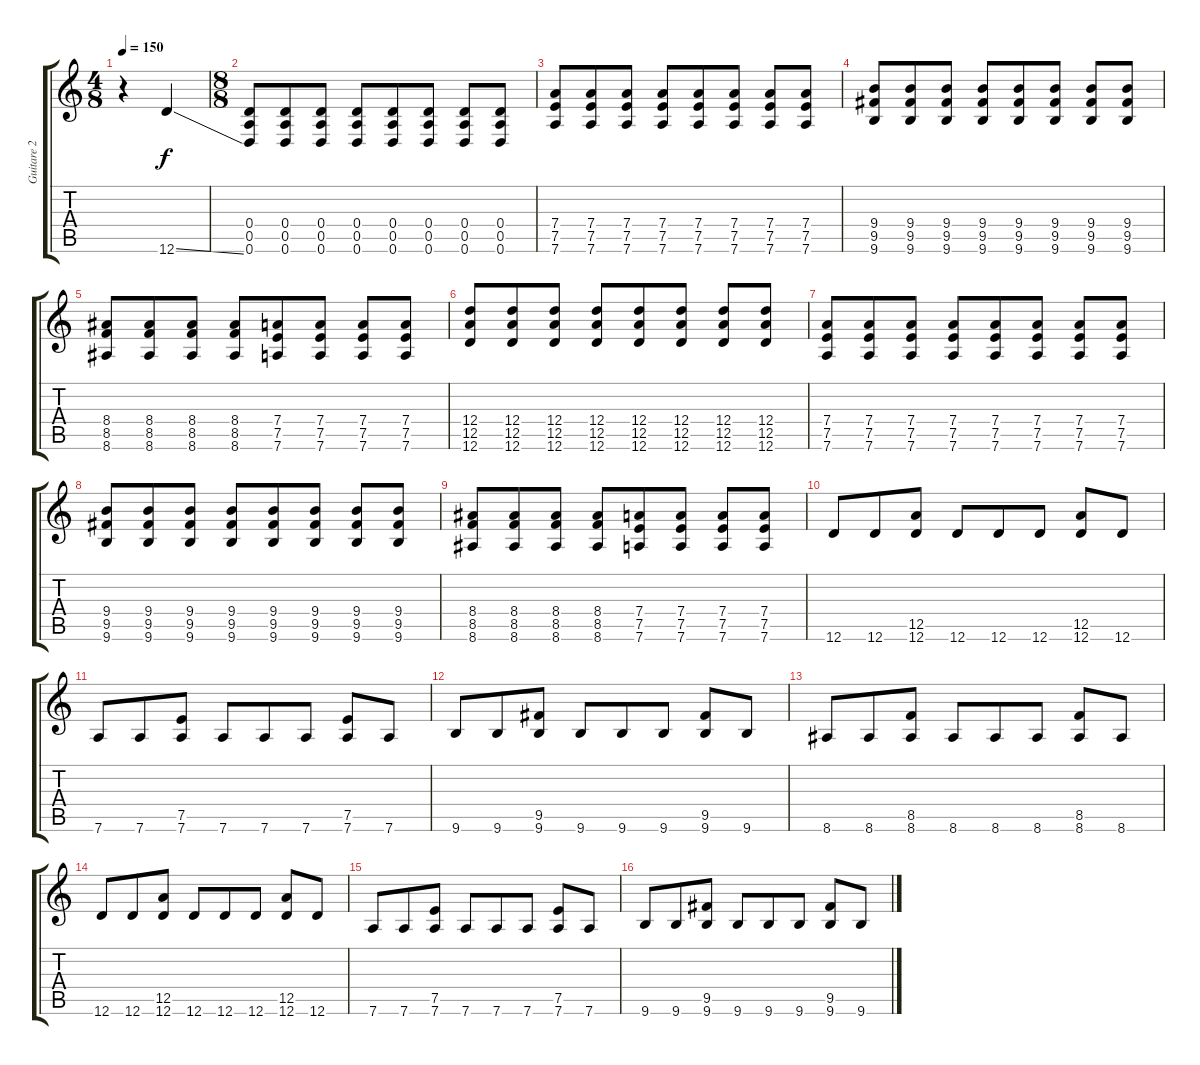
\track ("Guitare 2" "Guitare 2") {instrument distortionguitar}
\staff {score tabs}
\tuning (E4 B3 G3 D3 A2 D2) {hide}
\ts (4 8)
\tempo 150
\clef g2
\ks c
r.4{dy f instrument distortionguitar} 12.6{ss}.4 |
\ts (8 8)
(0.4 0.5 0.6).8 (0.4 0.5 0.6).8 (0.4 0.5 0.6).8 (0.4 0.5 0.6).8 (0.4 0.5 0.6).8 (0.4 0.5 0.6).8 (0.4 0.5 0.6).8 (0.4 0.5 0.6).8 |
(7.4 7.5 7.6).8 (7.4 7.5 7.6).8 (7.4 7.5 7.6).8 (7.4 7.5 7.6).8 (7.4 7.5 7.6).8 (7.4 7.5 7.6).8 (7.4 7.5 7.6).8 (7.4 7.5 7.6).8 |
(9.4 9.5 9.6).8 (9.4 9.5 9.6).8 (9.4 9.5 9.6).8 (9.4 9.5 9.6).8 (9.4 9.5 9.6).8 (9.4 9.5 9.6).8 (9.4 9.5 9.6).8 (9.4 9.5 9.6).8 |
(8.4 8.5 8.6).8 (8.4 8.5 8.6).8 (8.4 8.5 8.6).8 (8.4 8.5 8.6).8 (7.4 7.5 7.6).8 (7.4 7.5 7.6).8 (7.4 7.5 7.6).8 (7.4 7.5 7.6).8 |
(12.4 12.5 12.6).8 (12.4 12.5 12.6).8 (12.4 12.5 12.6).8 (12.4 12.5 12.6).8 (12.4 12.5 12.6).8 (12.4 12.5 12.6).8 (12.4 12.5 12.6).8 (12.4 12.5 12.6).8 |
(7.4 7.5 7.6).8 (7.4 7.5 7.6).8 (7.4 7.5 7.6).8 (7.4 7.5 7.6).8 (7.4 7.5 7.6).8 (7.4 7.5 7.6).8 (7.4 7.5 7.6).8 (7.4 7.5 7.6).8 |
(9.4 9.5 9.6).8 (9.4 9.5 9.6).8 (9.4 9.5 9.6).8 (9.4 9.5 9.6).8 (9.4 9.5 9.6).8 (9.4 9.5 9.6).8 (9.4 9.5 9.6).8 (9.4 9.5 9.6).8 |
(8.4 8.5 8.6).8 (8.4 8.5 8.6).8 (8.4 8.5 8.6).8 (8.4 8.5 8.6).8 (7.4 7.5 7.6).8 (7.4 7.5 7.6).8 (7.4 7.5 7.6).8 (7.4 7.5 7.6).8 |
12.6.8 12.6.8 (12.5 12.6).8 12.6.8 12.6.8 12.6.8 (12.5 12.6).8 12.6.8 |
7.6.8 7.6.8 (7.5 7.6).8 7.6.8 7.6.8 7.6.8 (7.5 7.6).8 7.6.8 |
9.6.8 9.6.8 (9.5 9.6).8 9.6.8 9.6.8 9.6.8 (9.5 9.6).8 9.6.8 |
8.6.8 8.6.8 (8.5 8.6).8 8.6.8 8.6.8 8.6.8 (8.5 8.6).8 8.6.8 |
12.6.8 12.6.8 (12.5 12.6).8 12.6.8 12.6.8 12.6.8 (12.5 12.6).8 12.6.8 |
7.6.8 7.6.8 (7.5 7.6).8 7.6.8 7.6.8 7.6.8 (7.5 7.6).8 7.6.8 |
9.6.8 9.6.8 (9.5 9.6).8 9.6.8 9.6.8 9.6.8 (9.5 9.6).8 9.6.8
